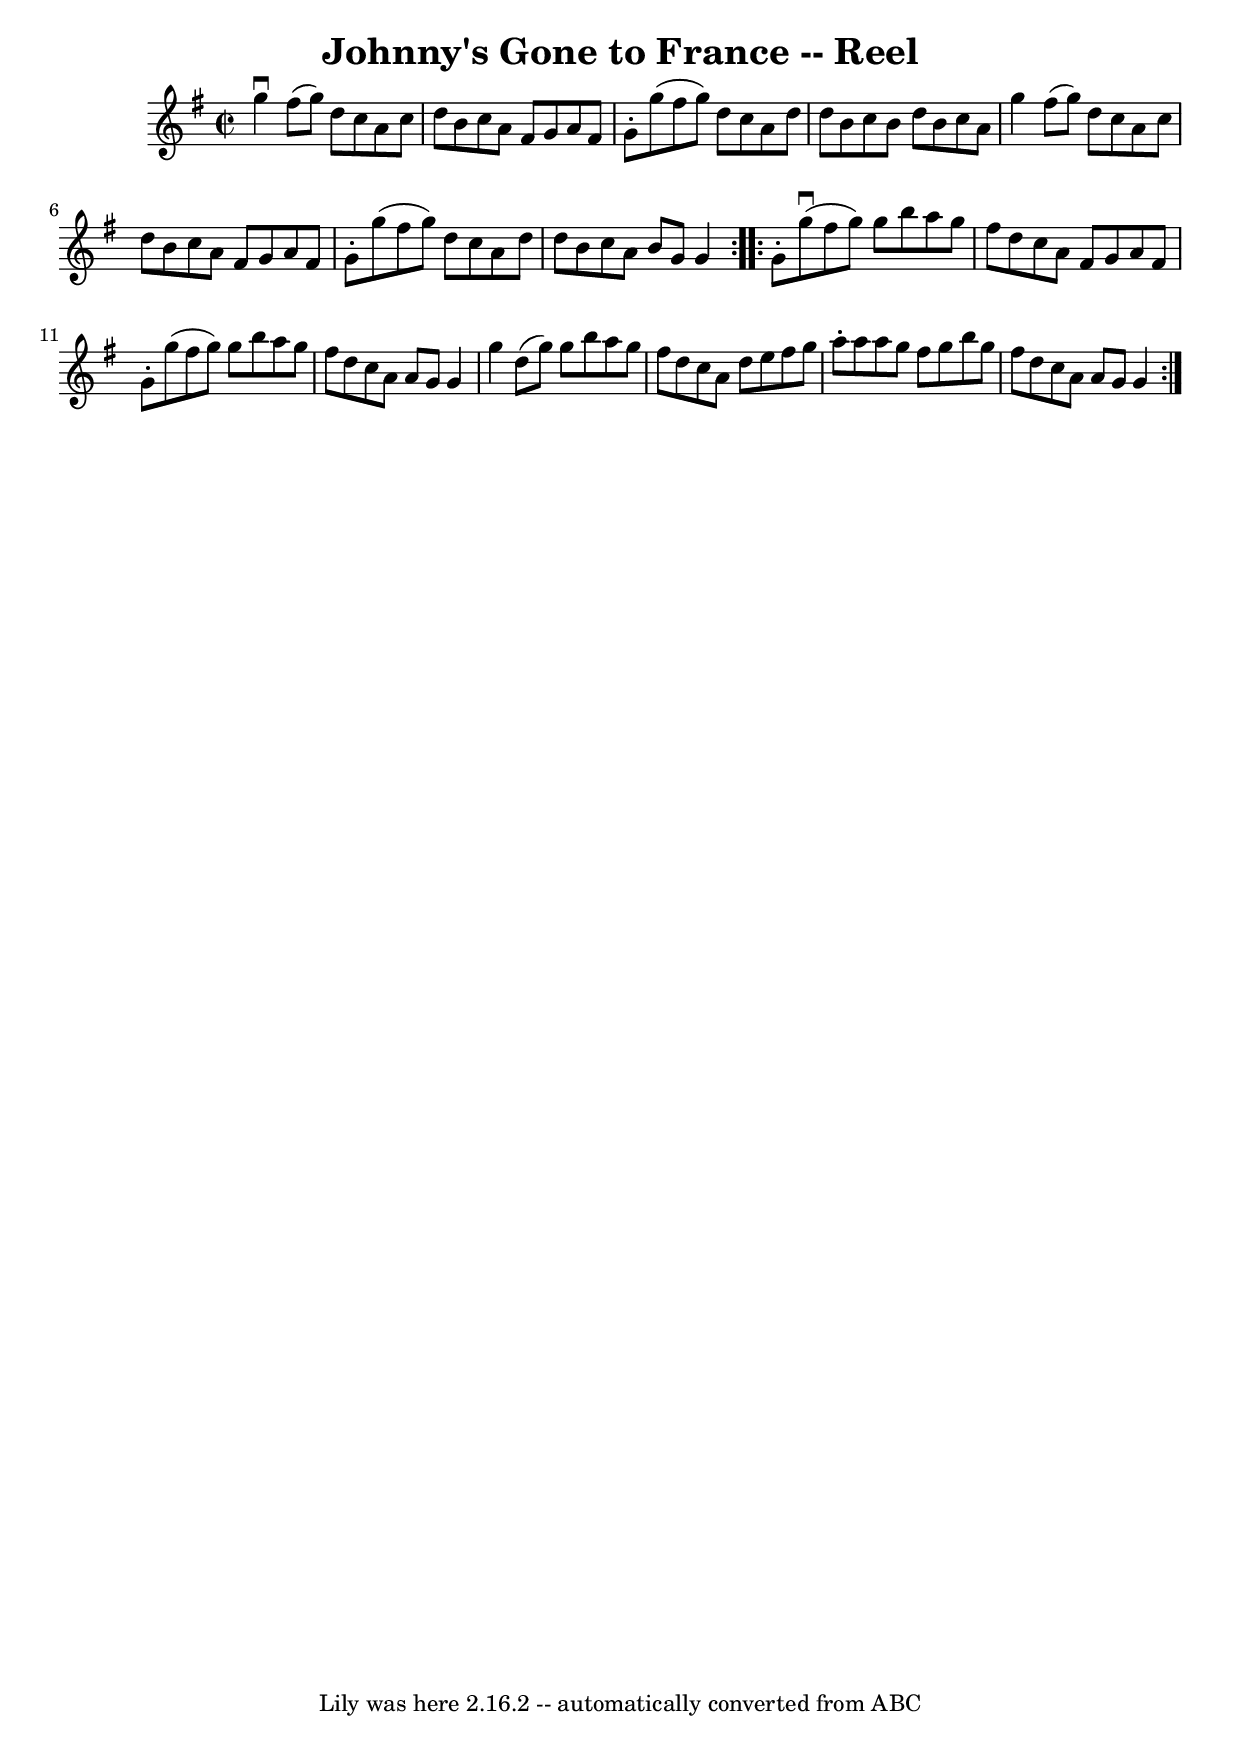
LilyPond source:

\version "2.7.40"
\include "Mammoth.ily"
\header {
	%% book = "Ryan's Mammoth Collection"
	crossRefNumber = "1"
	footnotes = ""
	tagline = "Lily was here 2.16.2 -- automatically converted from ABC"
	title = "Johnny's Gone to France -- Reel"
}
voicedefault =  {
\set Score.defaultBarType = "empty"

\repeat volta 2 {
\override Staff.TimeSignature #'style = #'C
 \time 2/2 \key g \major g''4^\downbow fis''8 (g''8) d''8 c''8  
 a'8 c''8    |
 d''8 b'8 c''8 a'8 fis'8 g'8 a'8   
 fis'8    |
 g'8 -. g''8 (fis''8 g''8) d''8 c''8 a'8 
 d''8    |
 d''8 b'8 c''8 b'8 d''8 b'8 c''8 a'8  
  |
 g''4 fis''8 (g''8) d''8 c''8 a'8 c''8    
|
 d''8 b'8 c''8 a'8 fis'8 g'8 a'8 fis'8    
|
 g'8 -. g''8 (fis''8 g''8) d''8 c''8 a'8 d''8   
 |
 d''8 b'8 c''8 a'8 b'8 g'8 g'4    
} \repeat volta 2 { g'8 -. g''8^\downbow(fis''8 g''8) g''8    
b''8 a''8 g''8    |
 fis''8 d''8 c''8 a'8 fis'8    
g'8 a'8 fis'8    |
 g'8 -. g''8 (fis''8 g''8) g''8   
 b''8 a''8 g''8    |
 fis''8 d''8 c''8 a'8 a'8 g'8 
 g'4    |
 g''4 d''8 (g''8) g''8 b''8 a''8 g''8 
   |
 fis''8 d''8 c''8 a'8 d''8 e''8 fis''8 g''8   
 |
 a''8 -. a''8 a''8 g''8 fis''8 g''8 b''8 g''8    
|
 fis''8 d''8 c''8 a'8 a'8 g'8 g'4    }   
}

\score{
    <<

	\context Staff="default"
	{
	    \voicedefault 
	}

    >>
	\layout {
	}
	\midi {}
}
